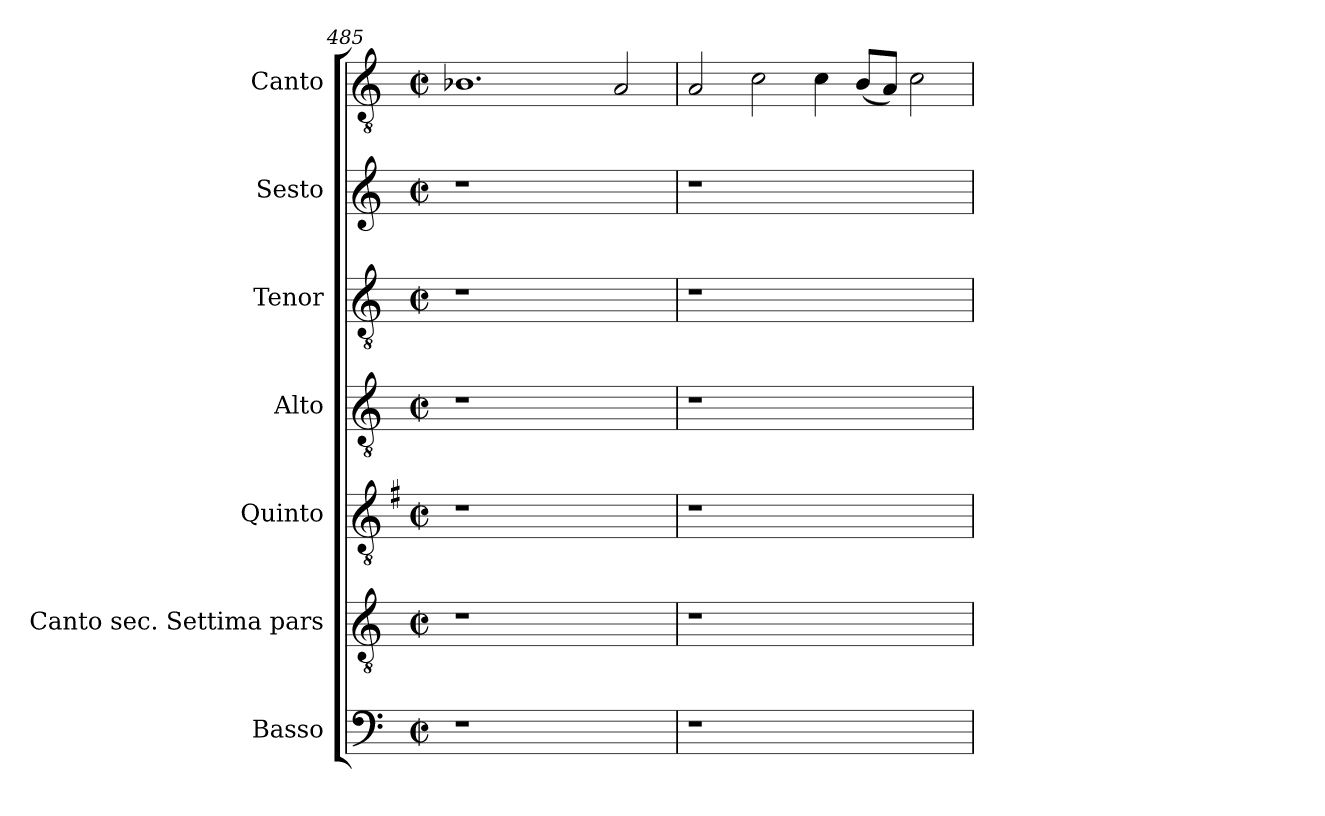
**kern	**kern	**kern	**kern	**kern	**kern	**kern
*part7	*part6	*part5	*part4	*part3	*part2	*part1
*staff7	*staff6	*staff5	*staff4	*staff3	*staff2	*staff1
*I"Basso	*I"Canto sec. Settima pars	*I"Quinto	*I"Alto	*I"Tenor	*I"Sesto	*I"Canto
*	*	*I'Quinto	*I'Alto	*I'Tenor	*I'Sesto	*I'Canto
*clefF4	*clefGv2	*clefGv2	*clefGv2	*clefGv2	*clefG2	*clefGv2
*k[]	*k[]	*k[f#]	*k[]	*k[]	*k[]	*k[]
*C:	*C:	*G:	*C:	*C:	*C:	*C:
*M2/2	*M2/2	*M2/2	*M2/2	*M2/2	*M2/2	*M2/2
*met(c|)	*met(c|)	*met(c|)	*met(c|)	*met(c|)	*met(c|)	*met(c|)
=485	=485	=485	=485	=485	=485	=485
1r	1r	1r	1r	1r	1r	1.B-X
1ryy	1ryy	1ryy	1ryy	1ryy	1ryy	.
.	.	.	.	.	.	2A/
=486	=486	=486	=486	=486	=486	=486
1r	1r	1r	1r	1r	1r	2A/
.	.	.	.	.	.	2c\
1ryy	1ryy	1ryy	1ryy	1ryy	1ryy	4c\
.	.	.	.	.	.	(>8B/L
.	.	.	.	.	.	8A/J)
.	.	.	.	.	.	2c\
=	=	=	=	=	=	=
*-	*-	*-	*-	*-	*-	*-
